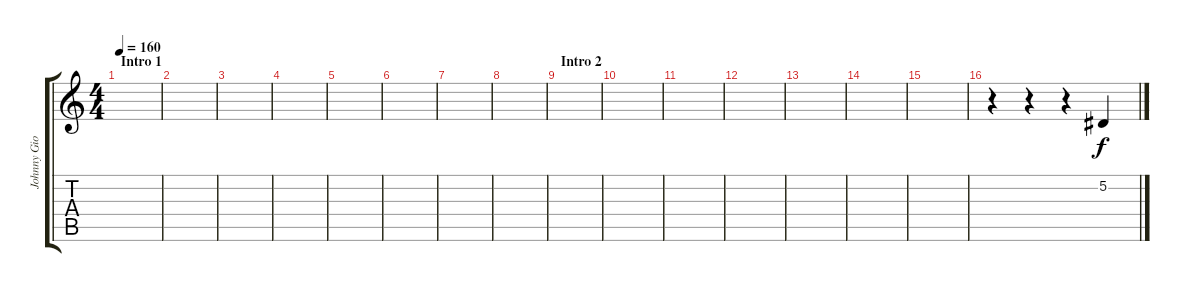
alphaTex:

\track ("Johnny Gioeli - Lead vocals" "Johnny Gio") {instrument violin}
\staff {score tabs}
\tuning (Eb4 Bb3 Gb3 Db3 Ab2 Eb2) {hide}
\ts (4 4)
\section ("" "Intro 1")
\tempo 160
\clef g2
\ks c
|
|
|
|
|
|
|
|
\section ("" "Intro 2")
|
|
|
|
|
|
|
r.4 r.4 r.4 5.2.4
